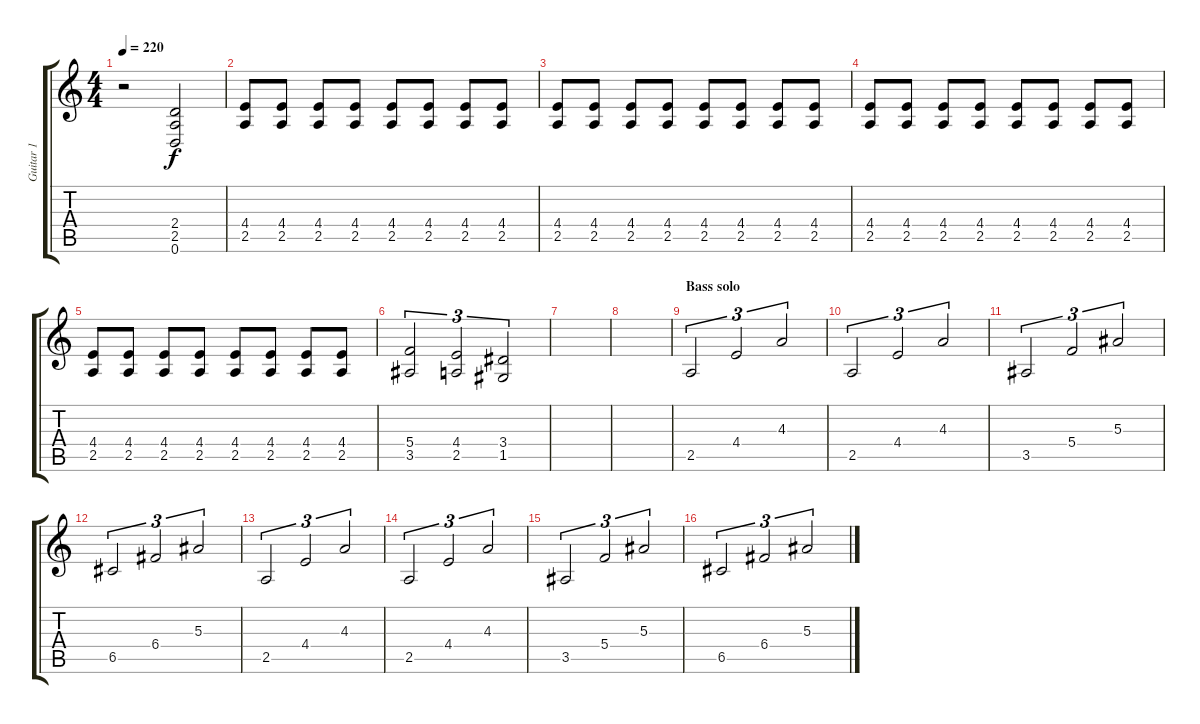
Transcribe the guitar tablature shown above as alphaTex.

\track ("Guitar 1" "Guitar 1") {instrument distortionguitar}
\staff {score tabs}
\tuning (D4 A3 F3 C3 G2 D2) {hide}
\ts (4 4)
\tempo 220
\clef g2
\ks c
r.2{dy f} (2.4 2.5 0.6).2 |
(4.4 2.5).8 (4.4 2.5).8 (4.4 2.5).8 (4.4 2.5).8 (4.4 2.5).8 (4.4 2.5).8 (4.4 2.5).8 (4.4 2.5).8 |
(4.4 2.5).8 (4.4 2.5).8 (4.4 2.5).8 (4.4 2.5).8 (4.4 2.5).8 (4.4 2.5).8 (4.4 2.5).8 (4.4 2.5).8 |
(4.4 2.5).8 (4.4 2.5).8 (4.4 2.5).8 (4.4 2.5).8 (4.4 2.5).8 (4.4 2.5).8 (4.4 2.5).8 (4.4 2.5).8 |
(4.4 2.5).8 (4.4 2.5).8 (4.4 2.5).8 (4.4 2.5).8 (4.4 2.5).8 (4.4 2.5).8 (4.4 2.5).8 (4.4 2.5).8 |
(5.4 3.5).2{tu (3 2)} (4.4 2.5).2{tu (3 2)} (3.4 1.5).2{tu (3 2)} |
|
|
\section ("" "Bass solo")
2.5.2{tu (3 2)} 4.4.2{tu (3 2)} 4.3.2{tu (3 2)} |
2.5.2{tu (3 2)} 4.4.2{tu (3 2)} 4.3.2{tu (3 2)} |
3.5.2{tu (3 2)} 5.4.2{tu (3 2)} 5.3.2{tu (3 2)} |
6.5.2{tu (3 2)} 6.4.2{tu (3 2)} 5.3.2{tu (3 2)} |
2.5.2{tu (3 2)} 4.4.2{tu (3 2)} 4.3.2{tu (3 2)} |
2.5.2{tu (3 2)} 4.4.2{tu (3 2)} 4.3.2{tu (3 2)} |
3.5.2{tu (3 2)} 5.4.2{tu (3 2)} 5.3.2{tu (3 2)} |
6.5.2{tu (3 2)} 6.4.2{tu (3 2)} 5.3.2{tu (3 2)}
